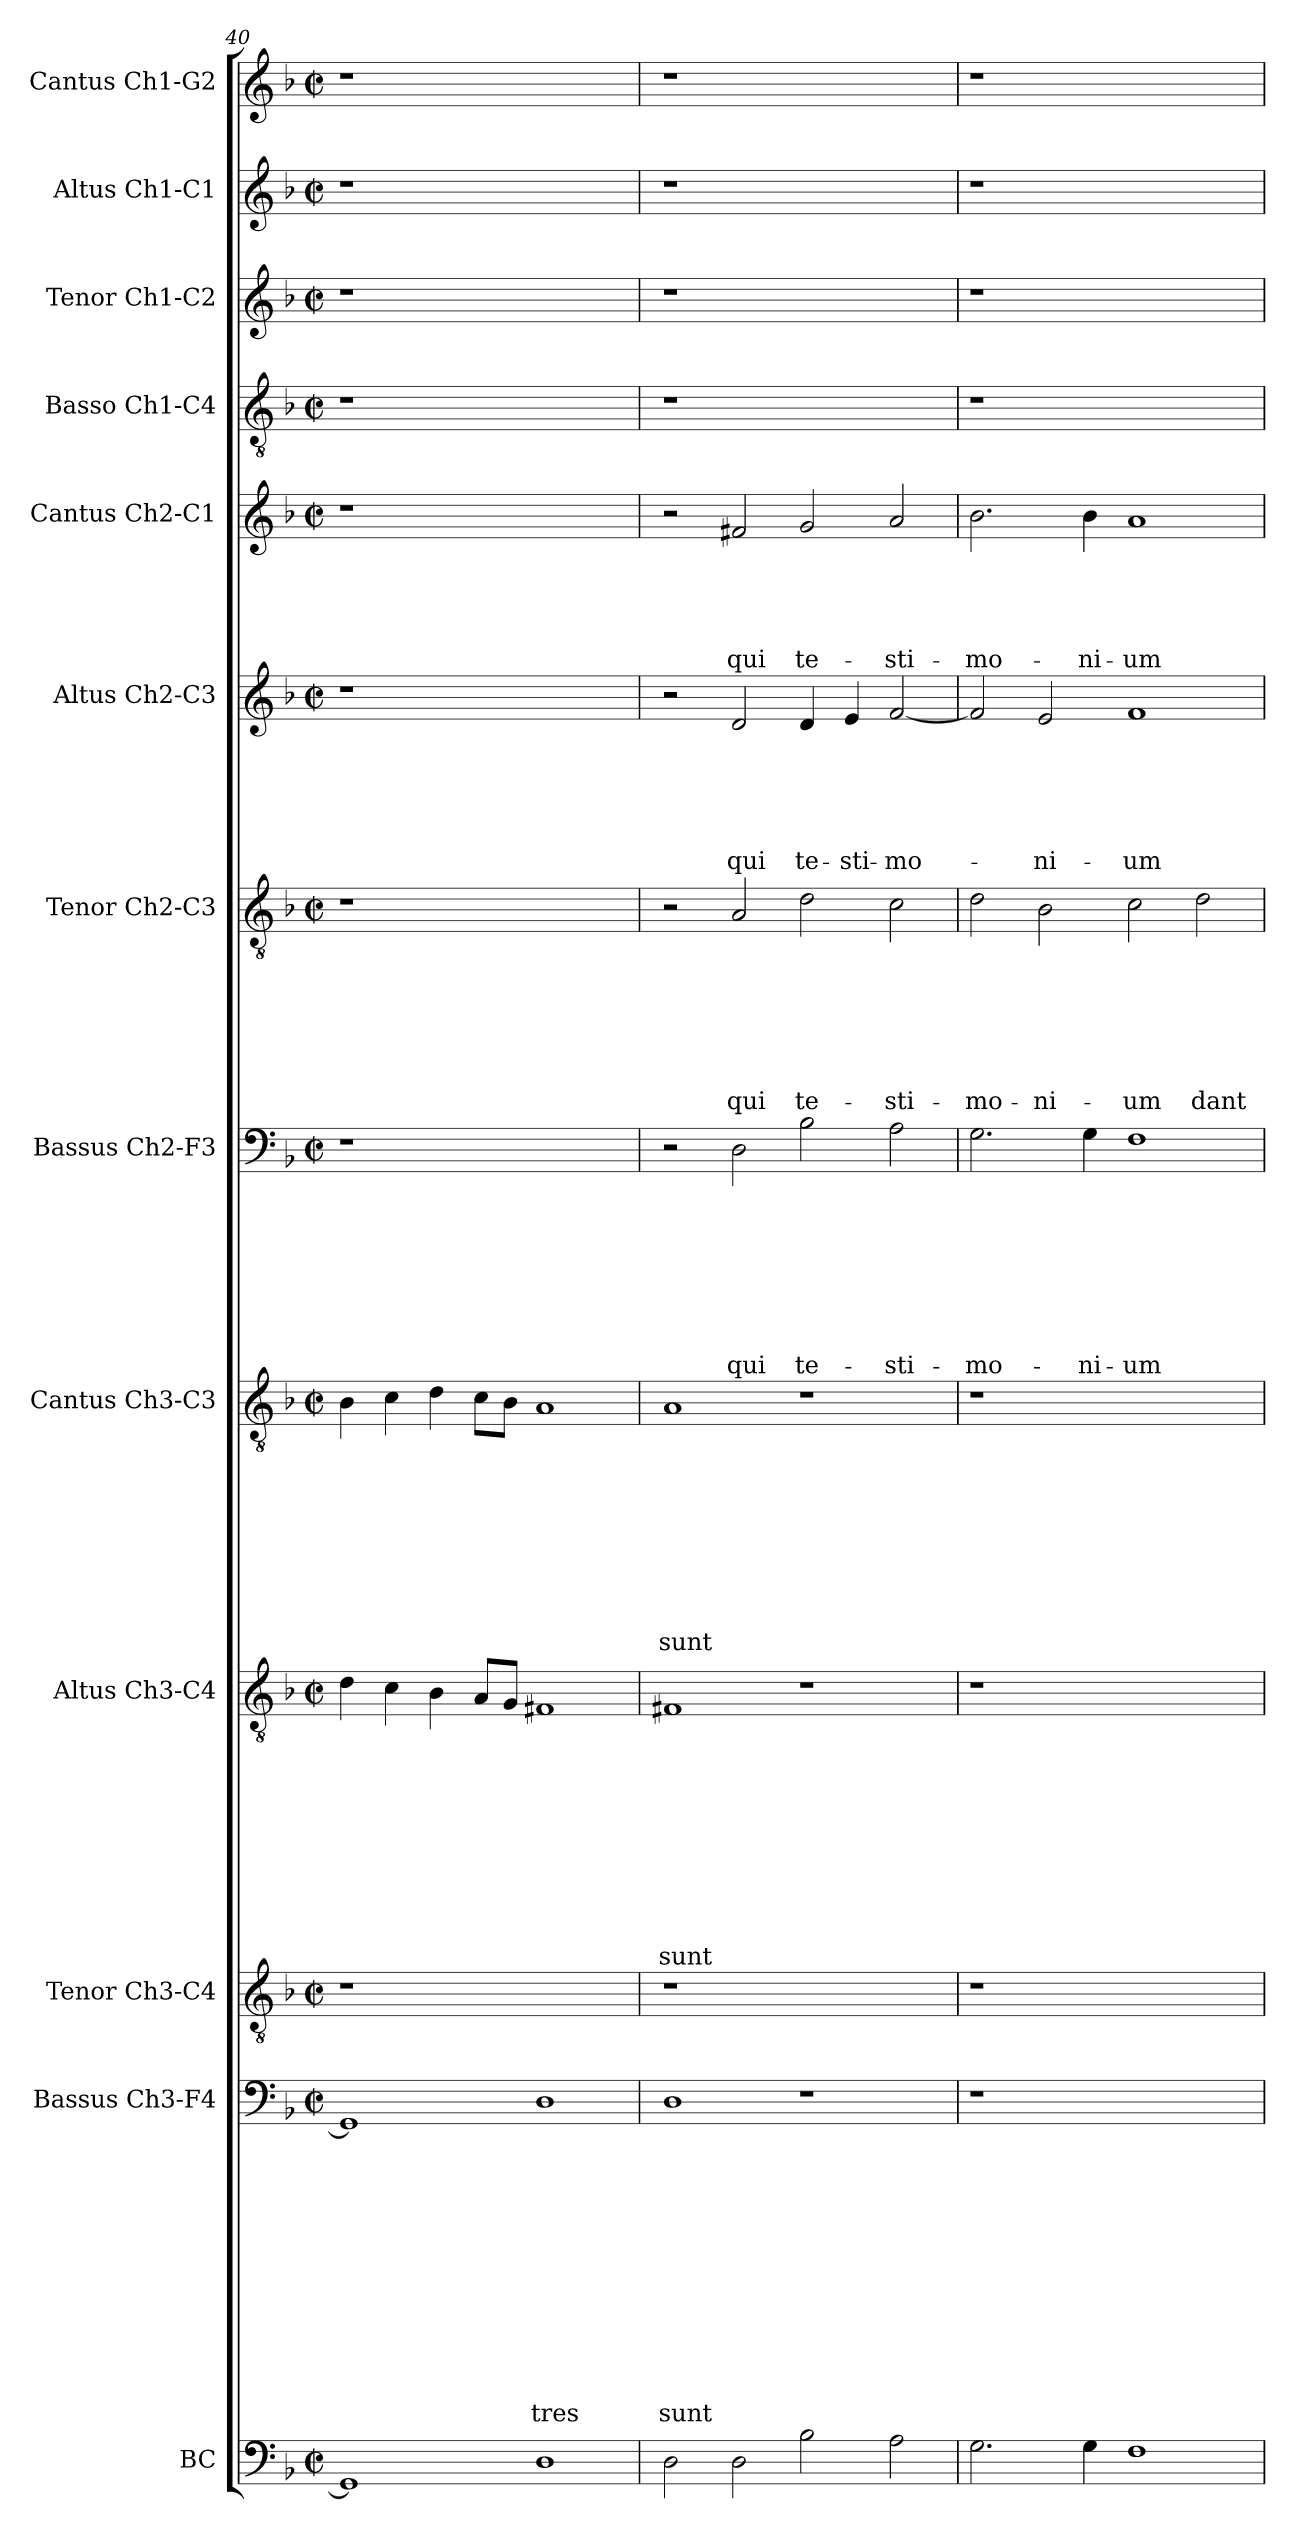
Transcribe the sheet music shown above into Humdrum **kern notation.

**kern	**kern	**text	**text	**text	**text	**text	**text	**text	**text	**text	**text	**text	**text	**kern	**kern	**text	**text	**text	**text	**text	**text	**text	**text	**text	**text	**kern	**text	**text	**text	**text	**text	**text	**text	**text	**text	**kern	**text	**text	**text	**text	**text	**text	**text	**text	**kern	**text	**text	**text	**text	**text	**text	**text	**kern	**text	**text	**text	**text	**text	**text	**kern	**text	**text	**text	**text	**text	**kern	**kern	**kern	**kern
*part13	*part12	*part12	*part12	*part12	*part12	*part12	*part12	*part12	*part12	*part12	*part12	*part12	*part12	*part11	*part10	*part10	*part10	*part10	*part10	*part10	*part10	*part10	*part10	*part10	*part10	*part9	*part9	*part9	*part9	*part9	*part9	*part9	*part9	*part9	*part9	*part8	*part8	*part8	*part8	*part8	*part8	*part8	*part8	*part8	*part7	*part7	*part7	*part7	*part7	*part7	*part7	*part7	*part6	*part6	*part6	*part6	*part6	*part6	*part6	*part5	*part5	*part5	*part5	*part5	*part5	*part4	*part3	*part2	*part1
*staff13	*staff12	*staff12	*staff12	*staff12	*staff12	*staff12	*staff12	*staff12	*staff12	*staff12	*staff12	*staff12	*staff12	*staff11	*staff10	*staff10	*staff10	*staff10	*staff10	*staff10	*staff10	*staff10	*staff10	*staff10	*staff10	*staff9	*staff9	*staff9	*staff9	*staff9	*staff9	*staff9	*staff9	*staff9	*staff9	*staff8	*staff8	*staff8	*staff8	*staff8	*staff8	*staff8	*staff8	*staff8	*staff7	*staff7	*staff7	*staff7	*staff7	*staff7	*staff7	*staff7	*staff6	*staff6	*staff6	*staff6	*staff6	*staff6	*staff6	*staff5	*staff5	*staff5	*staff5	*staff5	*staff5	*staff4	*staff3	*staff2	*staff1
*I"BC	*I"Bassus Ch3-F4	*	*	*	*	*	*	*	*	*	*	*	*	*I"Tenor Ch3-C4	*I"Altus Ch3-C4	*	*	*	*	*	*	*	*	*	*	*I"Cantus Ch3-C3	*	*	*	*	*	*	*	*	*	*I"Bassus Ch2-F3	*	*	*	*	*	*	*	*	*I"Tenor Ch2-C3	*	*	*	*	*	*	*	*I"Altus Ch2-C3	*	*	*	*	*	*	*I"Cantus Ch2-C1	*	*	*	*	*	*I"Basso Ch1-C4	*I"Tenor Ch1-C2	*I"Altus Ch1-C1	*I"Cantus Ch1-G2
*	*I'B3	*	*	*	*	*	*	*	*	*	*	*	*	*I'T3	*I'A3	*	*	*	*	*	*	*	*	*	*	*I'C3	*	*	*	*	*	*	*	*	*	*I'B2	*	*	*	*	*	*	*	*	*I'T2	*	*	*	*	*	*	*	*I'A2	*	*	*	*	*	*	*I'C2	*	*	*	*	*	*I'B1	*I'T1	*I'A1	*I'C1
*clefF4	*clefF4	*	*	*	*	*	*	*	*	*	*	*	*	*clefGv2	*clefGv2	*	*	*	*	*	*	*	*	*	*	*clefGv2	*	*	*	*	*	*	*	*	*	*clefF4	*	*	*	*	*	*	*	*	*clefGv2	*	*	*	*	*	*	*	*clefG2	*	*	*	*	*	*	*clefG2	*	*	*	*	*	*clefGv2	*clefG2	*clefG2	*clefG2
*k[b-]	*k[b-]	*	*	*	*	*	*	*	*	*	*	*	*	*k[b-]	*k[b-]	*	*	*	*	*	*	*	*	*	*	*k[b-]	*	*	*	*	*	*	*	*	*	*k[b-]	*	*	*	*	*	*	*	*	*k[b-]	*	*	*	*	*	*	*	*k[b-]	*	*	*	*	*	*	*k[b-]	*	*	*	*	*	*k[b-]	*k[b-]	*k[b-]	*k[b-]
*F:	*F:	*	*	*	*	*	*	*	*	*	*	*	*	*F:	*F:	*	*	*	*	*	*	*	*	*	*	*F:	*	*	*	*	*	*	*	*	*	*F:	*	*	*	*	*	*	*	*	*F:	*	*	*	*	*	*	*	*F:	*	*	*	*	*	*	*F:	*	*	*	*	*	*F:	*F:	*F:	*F:
*M2/2	*M2/2	*	*	*	*	*	*	*	*	*	*	*	*	*M2/2	*M2/2	*	*	*	*	*	*	*	*	*	*	*M2/2	*	*	*	*	*	*	*	*	*	*M2/2	*	*	*	*	*	*	*	*	*M2/2	*	*	*	*	*	*	*	*M2/2	*	*	*	*	*	*	*M2/2	*	*	*	*	*	*M2/2	*M2/2	*M2/2	*M2/2
*met(c|)	*met(c|)	*	*	*	*	*	*	*	*	*	*	*	*	*met(c|)	*met(c|)	*	*	*	*	*	*	*	*	*	*	*met(c|)	*	*	*	*	*	*	*	*	*	*met(c|)	*	*	*	*	*	*	*	*	*met(c|)	*	*	*	*	*	*	*	*met(c|)	*	*	*	*	*	*	*met(c|)	*	*	*	*	*	*met(c|)	*met(c|)	*met(c|)	*met(c|)
=40	=40	=40	=40	=40	=40	=40	=40	=40	=40	=40	=40	=40	=40	=40	=40	=40	=40	=40	=40	=40	=40	=40	=40	=40	=40	=40	=40	=40	=40	=40	=40	=40	=40	=40	=40	=40	=40	=40	=40	=40	=40	=40	=40	=40	=40	=40	=40	=40	=40	=40	=40	=40	=40	=40	=40	=40	=40	=40	=40	=40	=40	=40	=40	=40	=40	=40	=40	=40	=40
1GG]	1GG]	.	.	.	.	.	.	.	.	.	.	.	.	1r	4d\	.	.	.	.	.	.	.	.	.	.	4B-\	.	.	.	.	.	.	.	.	.	1r	.	.	.	.	.	.	.	.	1r	.	.	.	.	.	.	.	1r	.	.	.	.	.	.	1r	.	.	.	.	.	1r	1r	1r	1r
.	.	.	.	.	.	.	.	.	.	.	.	.	.	.	4c\	.	.	.	.	.	.	.	.	.	.	4c\	.	.	.	.	.	.	.	.	.	.	.	.	.	.	.	.	.	.	.	.	.	.	.	.	.	.	.	.	.	.	.	.	.	.	.	.	.	.	.	.	.	.	.
.	.	.	.	.	.	.	.	.	.	.	.	.	.	.	4B-\	.	.	.	.	.	.	.	.	.	.	4d\	.	.	.	.	.	.	.	.	.	.	.	.	.	.	.	.	.	.	.	.	.	.	.	.	.	.	.	.	.	.	.	.	.	.	.	.	.	.	.	.	.	.	.
.	.	.	.	.	.	.	.	.	.	.	.	.	.	.	8A/L	.	.	.	.	.	.	.	.	.	.	8c\L	.	.	.	.	.	.	.	.	.	.	.	.	.	.	.	.	.	.	.	.	.	.	.	.	.	.	.	.	.	.	.	.	.	.	.	.	.	.	.	.	.	.	.
.	.	.	.	.	.	.	.	.	.	.	.	.	.	.	8G/J	.	.	.	.	.	.	.	.	.	.	8B-\J	.	.	.	.	.	.	.	.	.	.	.	.	.	.	.	.	.	.	.	.	.	.	.	.	.	.	.	.	.	.	.	.	.	.	.	.	.	.	.	.	.	.	.
1D	1D	.	.	.	.	.	.	.	.	.	.	.	tres	1ryy	1F#X	.	.	.	.	.	.	.	.	.	.	1A	.	.	.	.	.	.	.	.	.	1ryy	.	.	.	.	.	.	.	.	1ryy	.	.	.	.	.	.	.	1ryy	.	.	.	.	.	.	1ryy	.	.	.	.	.	1ryy	1ryy	1ryy	1ryy
=41	=41	=41	=41	=41	=41	=41	=41	=41	=41	=41	=41	=41	=41	=41	=41	=41	=41	=41	=41	=41	=41	=41	=41	=41	=41	=41	=41	=41	=41	=41	=41	=41	=41	=41	=41	=41	=41	=41	=41	=41	=41	=41	=41	=41	=41	=41	=41	=41	=41	=41	=41	=41	=41	=41	=41	=41	=41	=41	=41	=41	=41	=41	=41	=41	=41	=41	=41	=41	=41
2D\	1D	.	.	.	.	.	.	.	.	.	.	.	sunt	1r	1F#X	.	.	.	.	.	.	.	.	.	sunt	1A	.	.	.	.	.	.	.	.	sunt	2r	.	.	.	.	.	.	.	.	2r	.	.	.	.	.	.	.	2r	.	.	.	.	.	.	2r	.	.	.	.	.	1r	1r	1r	1r
2D\	.	.	.	.	.	.	.	.	.	.	.	.	.	.	.	.	.	.	.	.	.	.	.	.	.	.	.	.	.	.	.	.	.	.	.	2D\	.	.	.	.	.	.	.	qui	2A/	.	.	.	.	.	.	qui	2d/	.	.	.	.	.	qui	2f#X/	.	.	.	.	qui	.	.	.	.
2B-\	1r	.	.	.	.	.	.	.	.	.	.	.	.	1ryy	1r	.	.	.	.	.	.	.	.	.	.	1r	.	.	.	.	.	.	.	.	.	2B-\	.	.	.	.	.	.	.	te-	2d\	.	.	.	.	.	.	te-	4d/	.	.	.	.	.	te-	2g/	.	.	.	.	te-	1ryy	1ryy	1ryy	1ryy
.	.	.	.	.	.	.	.	.	.	.	.	.	.	.	.	.	.	.	.	.	.	.	.	.	.	.	.	.	.	.	.	.	.	.	.	.	.	.	.	.	.	.	.	.	.	.	.	.	.	.	.	.	4e/	.	.	.	.	.	-sti-	.	.	.	.	.	.	.	.	.	.
2A\	.	.	.	.	.	.	.	.	.	.	.	.	.	.	.	.	.	.	.	.	.	.	.	.	.	.	.	.	.	.	.	.	.	.	.	2A\	.	.	.	.	.	.	.	-sti-	2c\	.	.	.	.	.	.	-sti-	[2f/	.	.	.	.	.	-mo-	2a/	.	.	.	.	-sti-	.	.	.	.
=42	=42	=42	=42	=42	=42	=42	=42	=42	=42	=42	=42	=42	=42	=42	=42	=42	=42	=42	=42	=42	=42	=42	=42	=42	=42	=42	=42	=42	=42	=42	=42	=42	=42	=42	=42	=42	=42	=42	=42	=42	=42	=42	=42	=42	=42	=42	=42	=42	=42	=42	=42	=42	=42	=42	=42	=42	=42	=42	=42	=42	=42	=42	=42	=42	=42	=42	=42	=42	=42
2.G\	1r	.	.	.	.	.	.	.	.	.	.	.	.	1r	1r	.	.	.	.	.	.	.	.	.	.	1r	.	.	.	.	.	.	.	.	.	2.G\	.	.	.	.	.	.	.	-mo-	2d\	.	.	.	.	.	.	-mo-	2f/]	.	.	.	.	.	.	2.b-\	.	.	.	.	-mo-	1r	1r	1r	1r
.	.	.	.	.	.	.	.	.	.	.	.	.	.	.	.	.	.	.	.	.	.	.	.	.	.	.	.	.	.	.	.	.	.	.	.	.	.	.	.	.	.	.	.	.	2B-\	.	.	.	.	.	.	-ni-	2e/	.	.	.	.	.	-ni-	.	.	.	.	.	.	.	.	.	.
4G\	.	.	.	.	.	.	.	.	.	.	.	.	.	.	.	.	.	.	.	.	.	.	.	.	.	.	.	.	.	.	.	.	.	.	.	4G\	.	.	.	.	.	.	.	-ni-	.	.	.	.	.	.	.	.	.	.	.	.	.	.	.	4b-\	.	.	.	.	-ni-	.	.	.	.
1F	1ryy	.	.	.	.	.	.	.	.	.	.	.	.	1ryy	1ryy	.	.	.	.	.	.	.	.	.	.	1ryy	.	.	.	.	.	.	.	.	.	1F	.	.	.	.	.	.	.	-um	2c\	.	.	.	.	.	.	-um	1f	.	.	.	.	.	-um	1a	.	.	.	.	-um	1ryy	1ryy	1ryy	1ryy
.	.	.	.	.	.	.	.	.	.	.	.	.	.	.	.	.	.	.	.	.	.	.	.	.	.	.	.	.	.	.	.	.	.	.	.	.	.	.	.	.	.	.	.	.	2d\	.	.	.	.	.	.	dant	.	.	.	.	.	.	.	.	.	.	.	.	.	.	.	.	.
=	=	=	=	=	=	=	=	=	=	=	=	=	=	=	=	=	=	=	=	=	=	=	=	=	=	=	=	=	=	=	=	=	=	=	=	=	=	=	=	=	=	=	=	=	=	=	=	=	=	=	=	=	=	=	=	=	=	=	=	=	=	=	=	=	=	=	=	=	=
*-	*-	*-	*-	*-	*-	*-	*-	*-	*-	*-	*-	*-	*-	*-	*-	*-	*-	*-	*-	*-	*-	*-	*-	*-	*-	*-	*-	*-	*-	*-	*-	*-	*-	*-	*-	*-	*-	*-	*-	*-	*-	*-	*-	*-	*-	*-	*-	*-	*-	*-	*-	*-	*-	*-	*-	*-	*-	*-	*-	*-	*-	*-	*-	*-	*-	*-	*-	*-	*-
